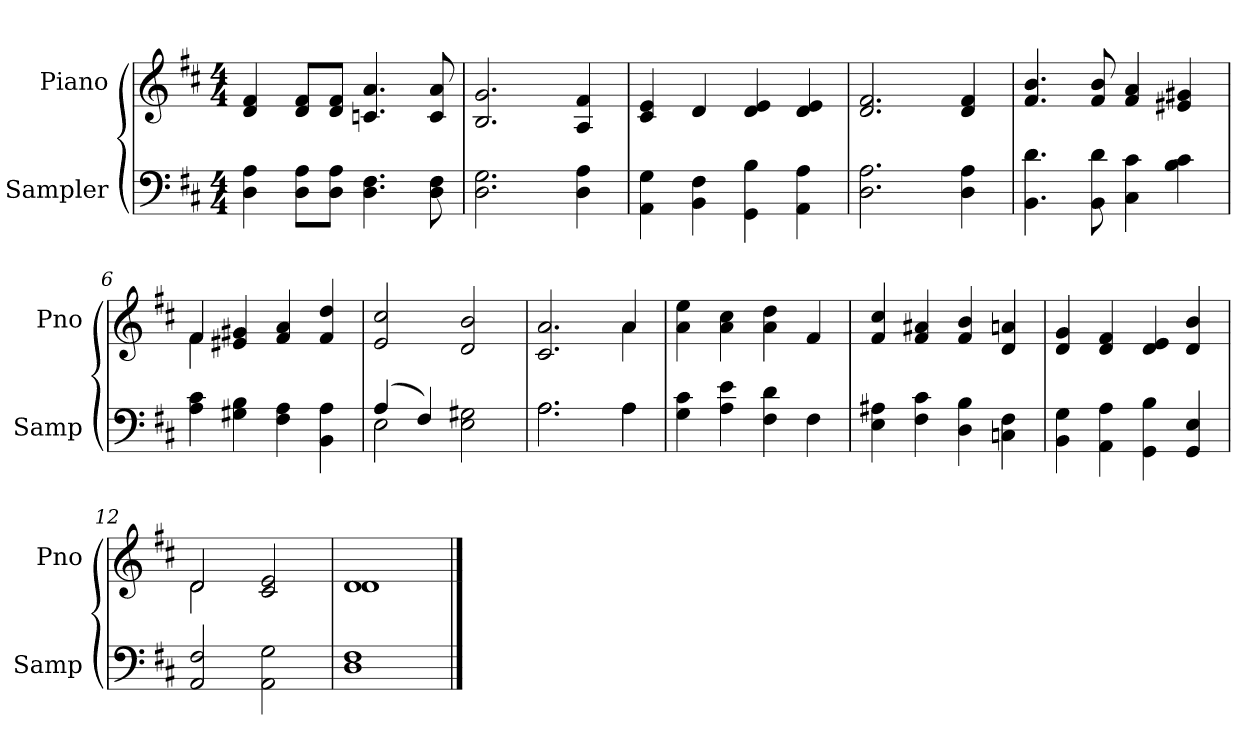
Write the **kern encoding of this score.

**kern	**kern
*part2	*part1
*staff2	*staff1
*I"Sampler	*I"Piano
*I'Samp	*I'Pno
*clefF4	*clefG2
*k[f#c#]	*k[f#c#]
*D:	*D:
*M4/4	*M4/4
=1	=1
4D 4A	4d 4f#
8D\ 8A\L	8d/ 8f#/L
8D\ 8A\J	8d/ 8f#/J
4.D 4.F#	4.cn 4.a
8D 8F#	8c 8a
=2	=2
2.D 2.G	2.B 2.g
4D 4A	4A 4f#
=3	=3
4AA 4G	4c# 4e
4BB 4F#	4d
4GG 4B	4d 4e
4AA 4A	4d 4e
=4	=4
2.D 2.A	2.d 2.f#
4D 4A	4d 4f#
=5	=5
4.BB 4.d	4.f# 4.b
8BB 8d	8f# 8b
4C# 4c#	4f# 4a
4B 4c#	4e#X 4g#X
=6	=6
*	*^
4A 4c#	4f#/	4f#
4G#X 4B	4e#X 4g#X	2.ryy
4F# 4A	4f# 4a	.
4BB 4A	4f# 4dd	.
*	*v	*v
=7	=7
*^	*
(4A/	2E	2e 2cc#
4F#/)	.	.
2E 2G#X	2ryy	2d 2b
=8	=8	=8
*	*	*^
2.A\	2.A	2.c# 2.a	2.ryy
4A\	4A	4a/	4a
*v	*v	*	*
*	*v	*v
=9	=9
4G 4c#	4a 4ee
4A 4e	4a 4cc#
4F# 4d	4a 4dd
4F#	4f#
=10	=10
4E 4A#X	4f# 4cc#
4F# 4c#	4f# 4a#X
4D 4B	4f# 4b
4Cn 4F#	4d 4an
=11	=11
4BB 4G	4d 4g
4AA 4A	4d 4f#
4GG 4B	4d 4e
4GG 4E	4d 4b
=12	=12
*	*^
2AA 2F#	2d/	2d
2AA 2G	2c# 2e	2ryy
=13	=13	=13
1D 1F#	1d/	1d
*	*v	*v
==	==
*-	*-
